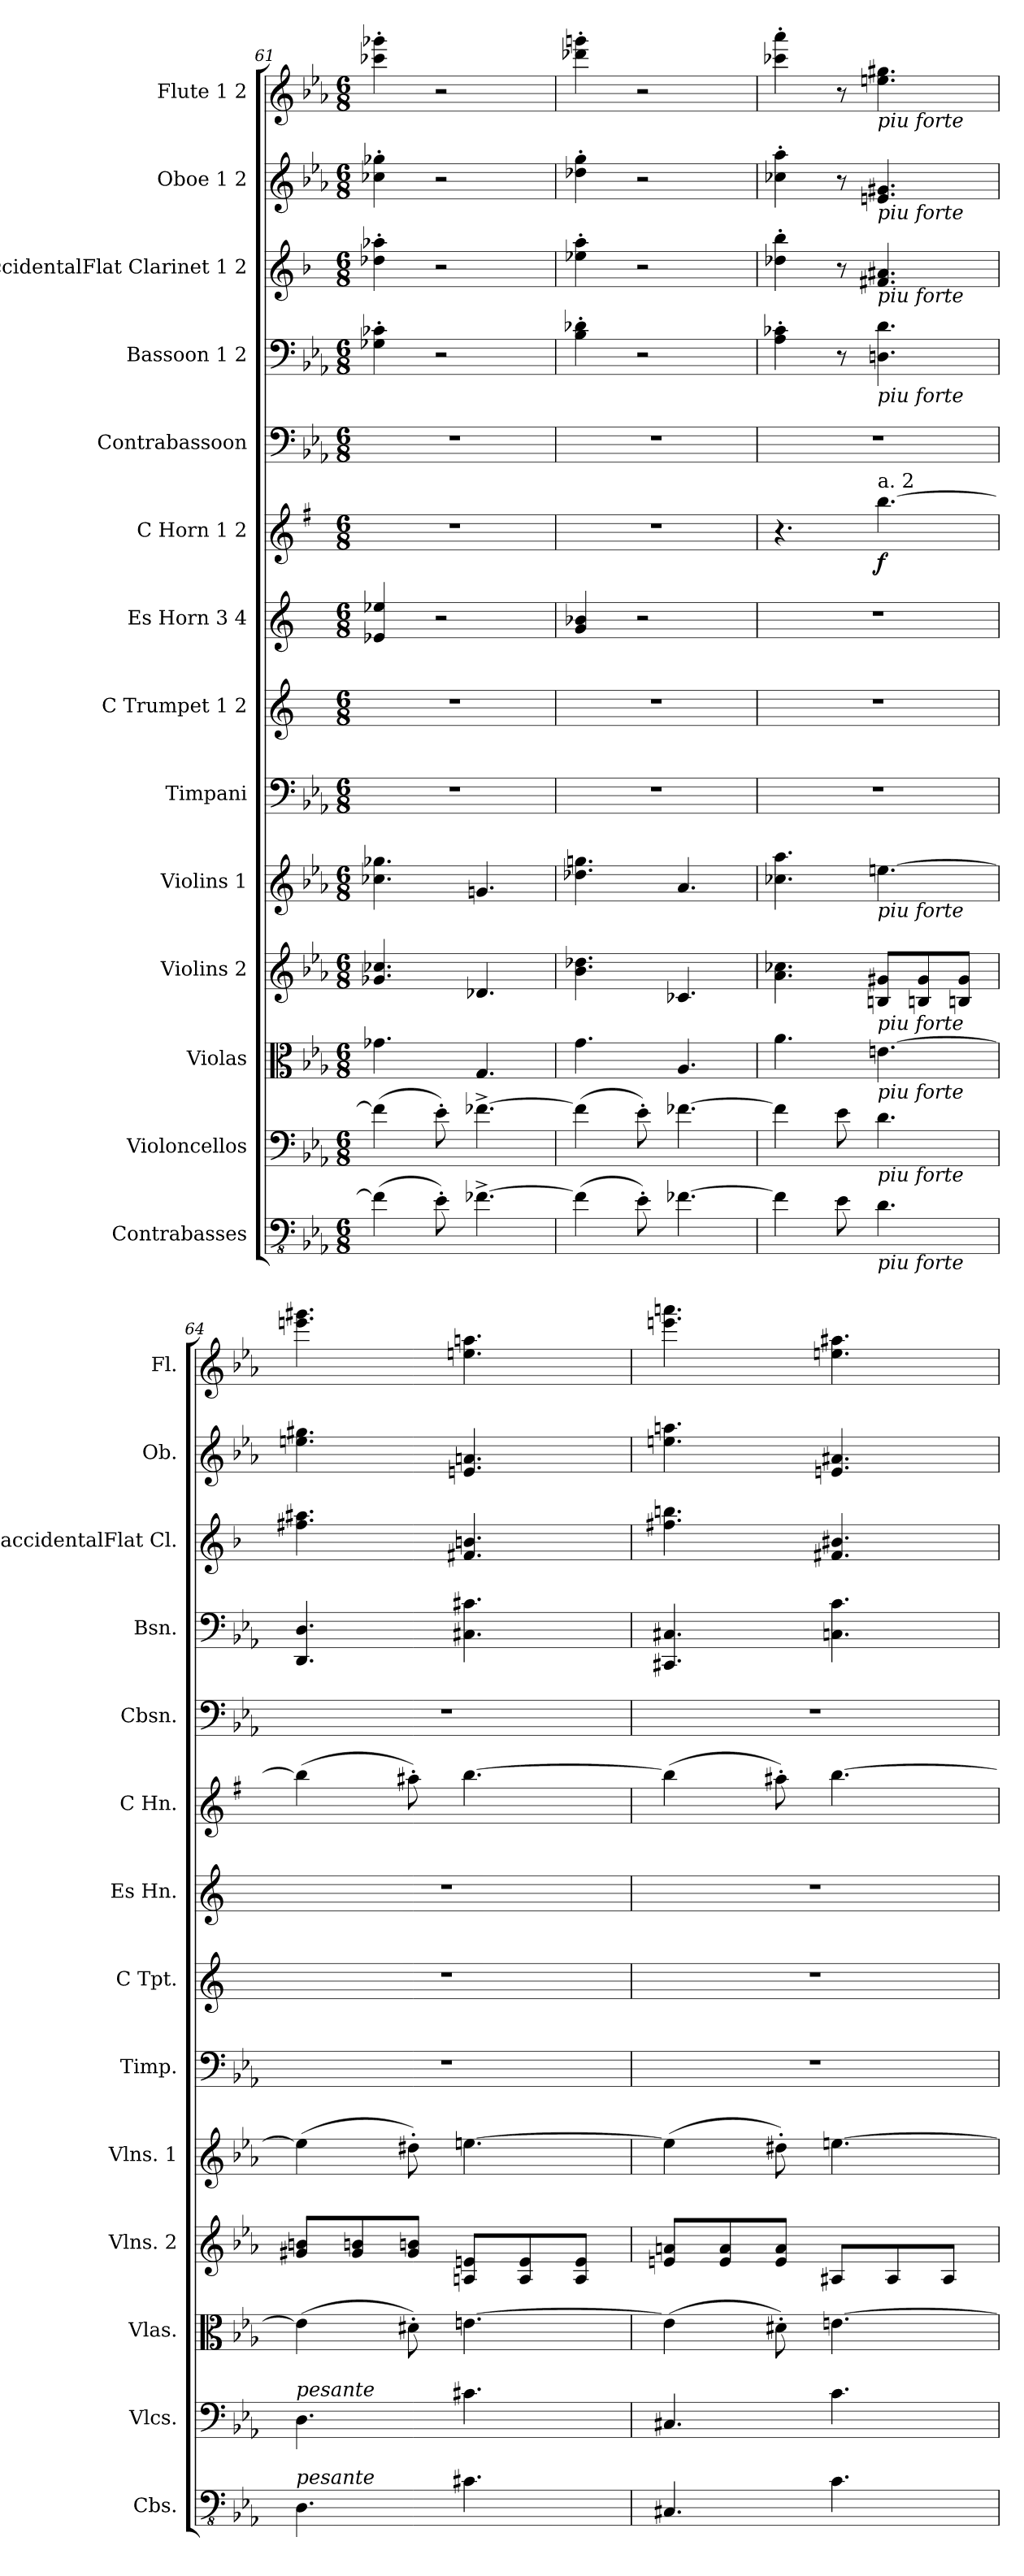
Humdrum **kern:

**kern	**kern	**kern	**kern	**kern	**kern	**kern	**kern	**kern	**dynam	**kern	**kern	**kern	**kern	**kern
*part14	*part13	*part12	*part11	*part10	*part9	*part8	*part7	*part6	*part6	*part5	*part4	*part3	*part2	*part1
*staff14	*staff13	*staff12	*staff11	*staff10	*staff9	*staff8	*staff7	*staff6	*staff6	*staff5	*staff4	*staff3	*staff2	*staff1
*I"Contrabasses	*I"Violoncellos	*I"Violas	*I"Violins 2	*I"Violins 1	*I"Timpani	*I"C Trumpet 1 2	*I"Es Horn 3 4	*I"C Horn 1 2	*	*I"Contrabassoon	*I"Bassoon 1 2	*I"BaccidentalFlat Clarinet 1 2	*I"Oboe 1 2	*I"Flute  1 2
*I'Cbs.	*I'Vlcs.	*I'Vlas.	*I'Vlns. 2	*I'Vlns. 1	*I'Timp.	*I'C Tpt.	*I'Es Hn.	*I'C Hn.	*	*I'Cbsn.	*I'Bsn.	*I'BaccidentalFlat Cl.	*I'Ob.	*I'Fl.
*clefFv4	*clefF4	*clefC3	*clefG2	*clefG2	*clefF4	*clefG2	*clefG2	*clefG2	*	*clefF4	*clefF4	*clefG2	*clefG2	*clefG2
*	*	*	*	*	*	*	*ITrd5c9	*ITrd4c7	*	*ITrd7c12	*	*ITrd1c2	*	*
*k[b-e-a-]	*k[b-e-a-]	*k[b-e-a-]	*k[b-e-a-]	*k[b-e-a-]	*k[b-e-a-]	*k[]	*k[b-e-a-]	*k[]	*	*k[b-e-a-]	*k[b-e-a-]	*k[b-e-a-]	*k[b-e-a-]	*k[b-e-a-]
*M6/8	*M6/8	*M6/8	*M6/8	*M6/8	*M6/8	*M6/8	*M6/8	*M6/8	*	*M6/8	*M6/8	*M6/8	*M6/8	*M6/8
=61	=61	=61	=61	=61	=61	=61	=61	=61	=61	=61	=61	=61	=61	=61
(4F-\]	(4f-\]	4.g-X\	4.g-X/ 4.cc-X/	4.cc-X\ 4.gg-X\	2.r	2.r	4G-X/ 4g-X/	2.r	.	2.r	4G-X\' 4c-X\'	4cc-X\' 4gg-X\'	4cc-X\' 4gg-X\'	4ccc-X\' 4ggg-X\'
8E-'\)	8e-'\)	.	.	.	.	.	2r	.	.	.	2r	2r	2r	2r
[4.F-X^\	[4.f-X^\	4.G/	4.d-X/	4.gn/	.	.	.	.	.	.	.	.	.	.
=62	=62	=62	=62	=62	=62	=62	=62	=62	=62	=62	=62	=62	=62	=62
(4F-\]	(4f-\]	4.g\	4.b-\ 4.dd-X\	4.dd-X\ 4.ggn\	2.r	2.r	4B-/ 4d-X/	2.r	.	2.r	4B-\' 4d-X\'	4dd-X\' 4gg\'	4dd-X\' 4gg\'	4ddd-X\' 4gggn\'
8E-'\)	8e-'\)	.	.	.	.	.	2r	.	.	.	2r	2r	2r	2r
[4.F-X\	[4.f-X\	4.A-/	4.c-X/	4.a-/	.	.	.	.	.	.	.	.	.	.
=63	=63	=63	=63	=63	=63	=63	=63	=63	=63	=63	=63	=63	=63	=63
4F-\]	4f-\]	4.a-\	4.a-\ 4.cc-X\	4.cc-X\ 4.aa-\	2.r	2.r	2.r	4.r	.	2.r	4A-\' 4c-X\'	4cc-X\' 4aa-\'	4cc-X\' 4aa-\'	4ccc-X\' 4aaa-\'
8E-\	8e-\	.	.	.	.	.	.	.	.	.	8r	8r	8r	8r
!	!	!	!	!	!	!	!	!	!	!	!	!	!	!LO:TX:b:i:t=piu forte
!	!	!	!	!	!	!	!	!	!	!	!	!	!LO:TX:b:i:t=piu forte	!
!	!	!	!	!	!	!	!	!	!	!	!	!LO:TX:b:i:t=piu forte	!	!
!	!	!	!	!	!	!	!	!	!	!	!LO:TX:b:i:t=piu forte	!	!	!
!	!	!	!	!	!	!	!	!LO:TX:a:t=a. 2	!	!	!	!	!	!
!	!	!	!	!LO:TX:b:i:t=piu forte	!	!	!	!	!	!	!	!	!	!
!	!	!	!LO:TX:b:i:t=piu forte	!	!	!	!	!	!	!	!	!	!	!
!	!	!LO:TX:b:i:t=piu forte	!	!	!	!	!	!	!	!	!	!	!	!
!	!LO:TX:b:i:t=piu forte	!	!	!	!	!	!	!	!	!	!	!	!	!
!LO:TX:b:i:t=piu forte	!	!	!	!	!	!	!	!	!	!	!	!	!	!
!	!	!	!	!	!	!	!	!	!LO:DY:b	!	!	!	!	!
4.D\	4.d\	[4.en\	8Bn/ 8g#X/L	[4.een\	.	.	.	[4.ee\	f	.	4.Dn\ 4.d\	4.en/ 4.g#X/	4.en/ 4.g#X/	4.een\ 4.gg#X\
.	.	.	8Bn/ 8g#/	.	.	.	.	.	.	.	.	.	.	.
.	.	.	8Bn/ 8g#/J	.	.	.	.	.	.	.	.	.	.	.
!!LO:PB:g=z
=64	=64	=64	=64	=64	=64	=64	=64	=64	=64	=64	=64	=64	=64	=64
!	!LO:TX:a:i:t=pesante	!	!	!	!	!	!	!	!	!	!	!	!	!
!LO:TX:a:i:t=pesante	!	!	!	!	!	!	!	!	!	!	!	!	!	!
4.DD\	4.D\	(4e\]	8g#X/ 8bn/L	(4ee\]	2.r	2.r	2.r	(4ee\]	.	2.r	4.DD/ 4.D/	4.een\ 4.gg#X\	4.een\ 4.gg#X\	4.eeen\ 4.ggg#X\
.	.	.	8g#/ 8bn/	.	.	.	.	.	.	.	.	.	.	.
.	.	8d#X'\)	8g#/ 8bn/J	8dd#X'\)	.	.	.	8dd#X'\)	.	.	.	.	.	.
4.C#X\	4.c#X\	[4.en\	8An/ 8en/L	[4.een\	.	.	.	[4.ee\	.	.	4.C#X\ 4.c#X\	4.en/ 4.an/	4.en/ 4.an/	4.een\ 4.aan\
.	.	.	8A/ 8e/	.	.	.	.	.	.	.	.	.	.	.
.	.	.	8A/ 8e/J	.	.	.	.	.	.	.	.	.	.	.
=65	=65	=65	=65	=65	=65	=65	=65	=65	=65	=65	=65	=65	=65	=65
4.CC#X/	4.C#X/	(4e\]	8en/ 8an/L	(4ee\]	2.r	2.r	2.r	(4ee\]	.	2.r	4.CC#X/ 4.C#X/	4.een\ 4.aan\	4.een\ 4.aan\	4.eeen\ 4.aaan\
.	.	.	8e/ 8a/	.	.	.	.	.	.	.	.	.	.	.
.	.	8d#X'\)	8e/ 8a/J	8dd#X'\)	.	.	.	8dd#X'\)	.	.	.	.	.	.
4.C\	4.c\	[4.en\	8A#X/L	[4.een\	.	.	.	[4.ee\	.	.	4.Cn\ 4.c\	4.en/ 4.a#X/	4.en/ 4.a#X/	4.een\ 4.aa#X\
.	.	.	8A#/	.	.	.	.	.	.	.	.	.	.	.
.	.	.	8A#/J	.	.	.	.	.	.	.	.	.	.	.
=	=	=	=	=	=	=	=	=	=	=	=	=	=	=
*-	*-	*-	*-	*-	*-	*-	*-	*-	*-	*-	*-	*-	*-	*-
